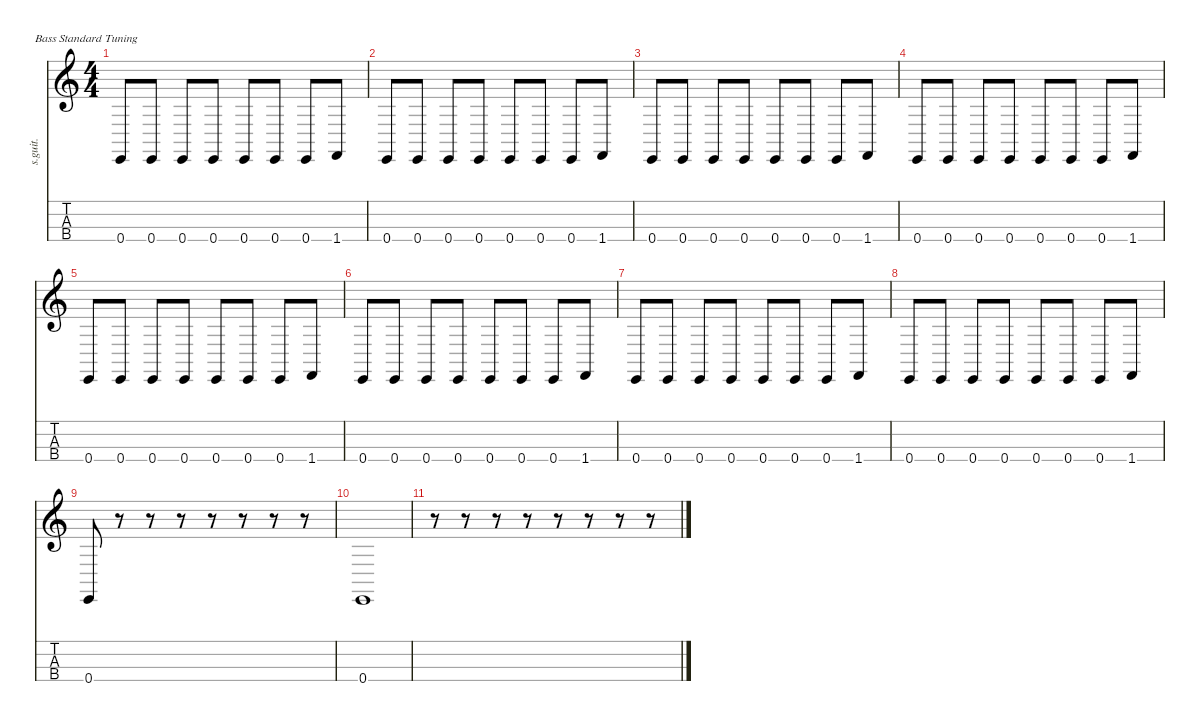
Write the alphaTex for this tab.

\defaultSystemsLayout 4
\hideDynamics
\bracketExtendMode nobrackets
\track ("Jason Newsted" "s.guit.") {instrument electricbasspick}
\staff {score tabs}
\tuning (G2 D2 A1 E1)
\ts (4 4)
\tempo (124 hide)
\clef g2
\ks c
0.4.8{lyrics (0 "") lyrics (1 "") lyrics (2 "") lyrics (3 "") lyrics (4 "") dy f} 0.4.8{lyrics (0 "") lyrics (1 "") lyrics (2 "") lyrics (3 "") lyrics (4 "")} 0.4.8{lyrics (0 "") lyrics (1 "") lyrics (2 "") lyrics (3 "") lyrics (4 "")} 0.4.8{lyrics (0 "") lyrics (1 "") lyrics (2 "") lyrics (3 "") lyrics (4 "")} 0.4.8{lyrics (0 "") lyrics (1 "") lyrics (2 "") lyrics (3 "") lyrics (4 "")} 0.4.8{lyrics (0 "") lyrics (1 "") lyrics (2 "") lyrics (3 "") lyrics (4 "")} 0.4.8{lyrics (0 "") lyrics (1 "") lyrics (2 "") lyrics (3 "") lyrics (4 "")} 1.4.8{lyrics (0 "") lyrics (1 "") lyrics (2 "") lyrics (3 "") lyrics (4 "")} |
0.4.8{lyrics (0 "") lyrics (1 "") lyrics (2 "") lyrics (3 "") lyrics (4 "")} 0.4.8{lyrics (0 "") lyrics (1 "") lyrics (2 "") lyrics (3 "") lyrics (4 "")} 0.4.8{lyrics (0 "") lyrics (1 "") lyrics (2 "") lyrics (3 "") lyrics (4 "")} 0.4.8{lyrics (0 "") lyrics (1 "") lyrics (2 "") lyrics (3 "") lyrics (4 "")} 0.4.8{lyrics (0 "") lyrics (1 "") lyrics (2 "") lyrics (3 "") lyrics (4 "")} 0.4.8{lyrics (0 "") lyrics (1 "") lyrics (2 "") lyrics (3 "") lyrics (4 "")} 0.4.8{lyrics (0 "") lyrics (1 "") lyrics (2 "") lyrics (3 "") lyrics (4 "")} 1.4.8{lyrics (0 "") lyrics (1 "") lyrics (2 "") lyrics (3 "") lyrics (4 "")} |
0.4.8{lyrics (0 "") lyrics (1 "") lyrics (2 "") lyrics (3 "") lyrics (4 "")} 0.4.8{lyrics (0 "") lyrics (1 "") lyrics (2 "") lyrics (3 "") lyrics (4 "")} 0.4.8{lyrics (0 "") lyrics (1 "") lyrics (2 "") lyrics (3 "") lyrics (4 "")} 0.4.8{lyrics (0 "") lyrics (1 "") lyrics (2 "") lyrics (3 "") lyrics (4 "")} 0.4.8{lyrics (0 "") lyrics (1 "") lyrics (2 "") lyrics (3 "") lyrics (4 "")} 0.4.8{lyrics (0 "") lyrics (1 "") lyrics (2 "") lyrics (3 "") lyrics (4 "")} 0.4.8{lyrics (0 "") lyrics (1 "") lyrics (2 "") lyrics (3 "") lyrics (4 "")} 1.4.8{lyrics (0 "") lyrics (1 "") lyrics (2 "") lyrics (3 "") lyrics (4 "")} |
0.4.8{lyrics (0 "") lyrics (1 "") lyrics (2 "") lyrics (3 "") lyrics (4 "")} 0.4.8{lyrics (0 "") lyrics (1 "") lyrics (2 "") lyrics (3 "") lyrics (4 "")} 0.4.8{lyrics (0 "") lyrics (1 "") lyrics (2 "") lyrics (3 "") lyrics (4 "")} 0.4.8{lyrics (0 "") lyrics (1 "") lyrics (2 "") lyrics (3 "") lyrics (4 "")} 0.4.8{lyrics (0 "") lyrics (1 "") lyrics (2 "") lyrics (3 "") lyrics (4 "")} 0.4.8{lyrics (0 "") lyrics (1 "") lyrics (2 "") lyrics (3 "") lyrics (4 "")} 0.4.8{lyrics (0 "") lyrics (1 "") lyrics (2 "") lyrics (3 "") lyrics (4 "")} 1.4.8{lyrics (0 "") lyrics (1 "") lyrics (2 "") lyrics (3 "") lyrics (4 "")} |
0.4.8{lyrics (0 "") lyrics (1 "") lyrics (2 "") lyrics (3 "") lyrics (4 "")} 0.4.8{lyrics (0 "") lyrics (1 "") lyrics (2 "") lyrics (3 "") lyrics (4 "")} 0.4.8{lyrics (0 "") lyrics (1 "") lyrics (2 "") lyrics (3 "") lyrics (4 "")} 0.4.8{lyrics (0 "") lyrics (1 "") lyrics (2 "") lyrics (3 "") lyrics (4 "")} 0.4.8{lyrics (0 "") lyrics (1 "") lyrics (2 "") lyrics (3 "") lyrics (4 "")} 0.4.8{lyrics (0 "") lyrics (1 "") lyrics (2 "") lyrics (3 "") lyrics (4 "")} 0.4.8{lyrics (0 "") lyrics (1 "") lyrics (2 "") lyrics (3 "") lyrics (4 "")} 1.4.8{lyrics (0 "") lyrics (1 "") lyrics (2 "") lyrics (3 "") lyrics (4 "")} |
0.4.8{lyrics (0 "") lyrics (1 "") lyrics (2 "") lyrics (3 "") lyrics (4 "")} 0.4.8{lyrics (0 "") lyrics (1 "") lyrics (2 "") lyrics (3 "") lyrics (4 "")} 0.4.8{lyrics (0 "") lyrics (1 "") lyrics (2 "") lyrics (3 "") lyrics (4 "")} 0.4.8{lyrics (0 "") lyrics (1 "") lyrics (2 "") lyrics (3 "") lyrics (4 "")} 0.4.8{lyrics (0 "") lyrics (1 "") lyrics (2 "") lyrics (3 "") lyrics (4 "")} 0.4.8{lyrics (0 "") lyrics (1 "") lyrics (2 "") lyrics (3 "") lyrics (4 "")} 0.4.8{lyrics (0 "") lyrics (1 "") lyrics (2 "") lyrics (3 "") lyrics (4 "")} 1.4.8{lyrics (0 "") lyrics (1 "") lyrics (2 "") lyrics (3 "") lyrics (4 "")} |
0.4.8{lyrics (0 "") lyrics (1 "") lyrics (2 "") lyrics (3 "") lyrics (4 "")} 0.4.8{lyrics (0 "") lyrics (1 "") lyrics (2 "") lyrics (3 "") lyrics (4 "")} 0.4.8{lyrics (0 "") lyrics (1 "") lyrics (2 "") lyrics (3 "") lyrics (4 "")} 0.4.8{lyrics (0 "") lyrics (1 "") lyrics (2 "") lyrics (3 "") lyrics (4 "")} 0.4.8{lyrics (0 "") lyrics (1 "") lyrics (2 "") lyrics (3 "") lyrics (4 "")} 0.4.8{lyrics (0 "") lyrics (1 "") lyrics (2 "") lyrics (3 "") lyrics (4 "")} 0.4.8{lyrics (0 "") lyrics (1 "") lyrics (2 "") lyrics (3 "") lyrics (4 "")} 1.4.8{lyrics (0 "") lyrics (1 "") lyrics (2 "") lyrics (3 "") lyrics (4 "")} |
0.4.8{lyrics (0 "") lyrics (1 "") lyrics (2 "") lyrics (3 "") lyrics (4 "")} 0.4.8{lyrics (0 "") lyrics (1 "") lyrics (2 "") lyrics (3 "") lyrics (4 "")} 0.4.8{lyrics (0 "") lyrics (1 "") lyrics (2 "") lyrics (3 "") lyrics (4 "")} 0.4.8{lyrics (0 "") lyrics (1 "") lyrics (2 "") lyrics (3 "") lyrics (4 "")} 0.4.8{lyrics (0 "") lyrics (1 "") lyrics (2 "") lyrics (3 "") lyrics (4 "")} 0.4.8{lyrics (0 "") lyrics (1 "") lyrics (2 "") lyrics (3 "") lyrics (4 "")} 0.4.8{lyrics (0 "") lyrics (1 "") lyrics (2 "") lyrics (3 "") lyrics (4 "")} 1.4.8{lyrics (0 "") lyrics (1 "") lyrics (2 "") lyrics (3 "") lyrics (4 "")} |
0.4.8{lyrics (0 "") lyrics (1 "") lyrics (2 "") lyrics (3 "") lyrics (4 "")} r.8 r.8 r.8 r.8 r.8 r.8 r.8 |
0.4.1{lyrics (0 "") lyrics (1 "") lyrics (2 "") lyrics (3 "") lyrics (4 "")} |
r.8 r.8 r.8 r.8 r.8 r.8 r.8 r.8
